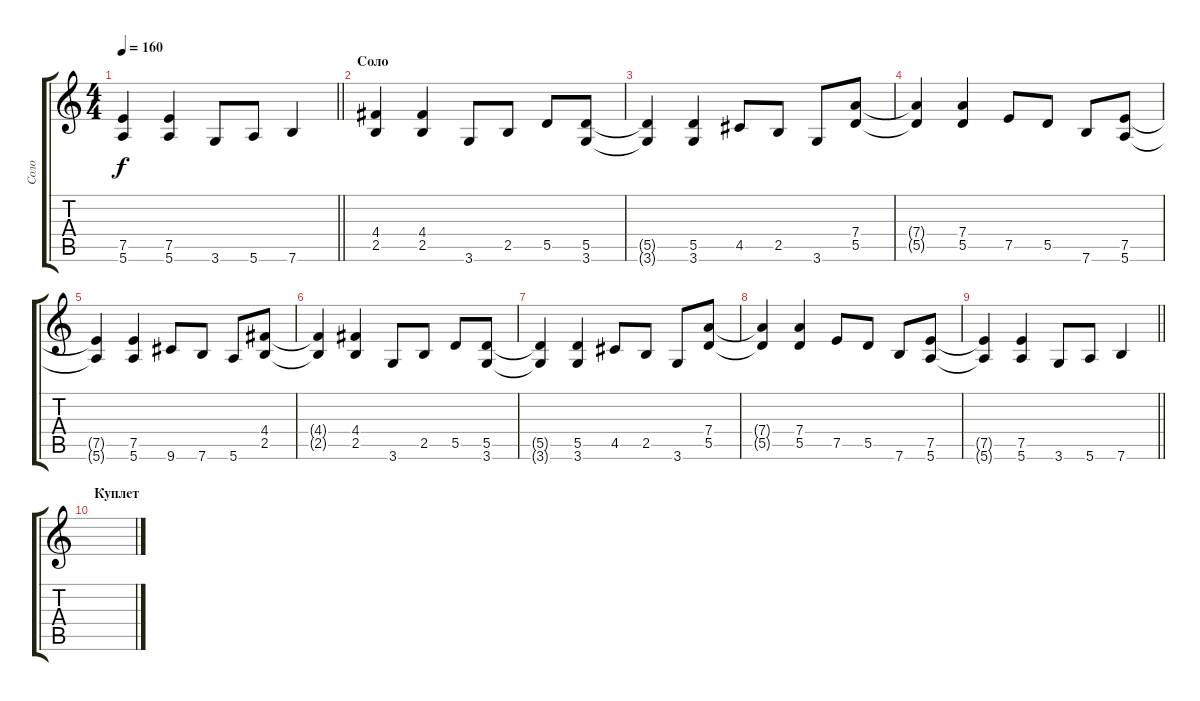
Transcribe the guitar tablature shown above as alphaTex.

\track ("Соло" "Соло") {instrument distortionguitar}
\staff {score tabs}
\tuning (E4 B3 G3 D3 A2 E2) {hide}
\ts (4 4)
\tempo 160
\clef g2
\barLineRight lightlight
\ks c
(7.5{t} 5.6{t}).4{dy f} (7.5 5.6).4 3.6.8 5.6.8 7.6.4 |
\section ("" "Соло")
(4.4 2.5).4 (4.4 2.5).4 3.6.8 2.5.8 5.5.8 (5.5 3.6).8 |
(5.5{t} 3.6{t}).4 (5.5 3.6).4 4.5.8 2.5.8 3.6.8 (7.4 5.5).8 |
(7.4{t} 5.5{t}).4 (7.4 5.5).4 7.5.8 5.5.8 7.6.8 (7.5 5.6).8 |
(7.5{t} 5.6{t}).4 (7.5 5.6).4 9.6.8 7.6.8 5.6.8 (4.4 2.5).8 |
(4.4{t} 2.5{t}).4 (4.4 2.5).4 3.6.8 2.5.8 5.5.8 (5.5 3.6).8 |
(5.5{t} 3.6{t}).4 (5.5 3.6).4 4.5.8 2.5.8 3.6.8 (7.4 5.5).8 |
(7.4{t} 5.5{t}).4 (7.4 5.5).4 7.5.8 5.5.8 7.6.8 (7.5 5.6).8 |
\barLineRight lightlight
(7.5{t} 5.6{t}).4 (7.5 5.6).4 3.6.8 5.6.8 7.6.4 |
\section ("" "Куплет")
